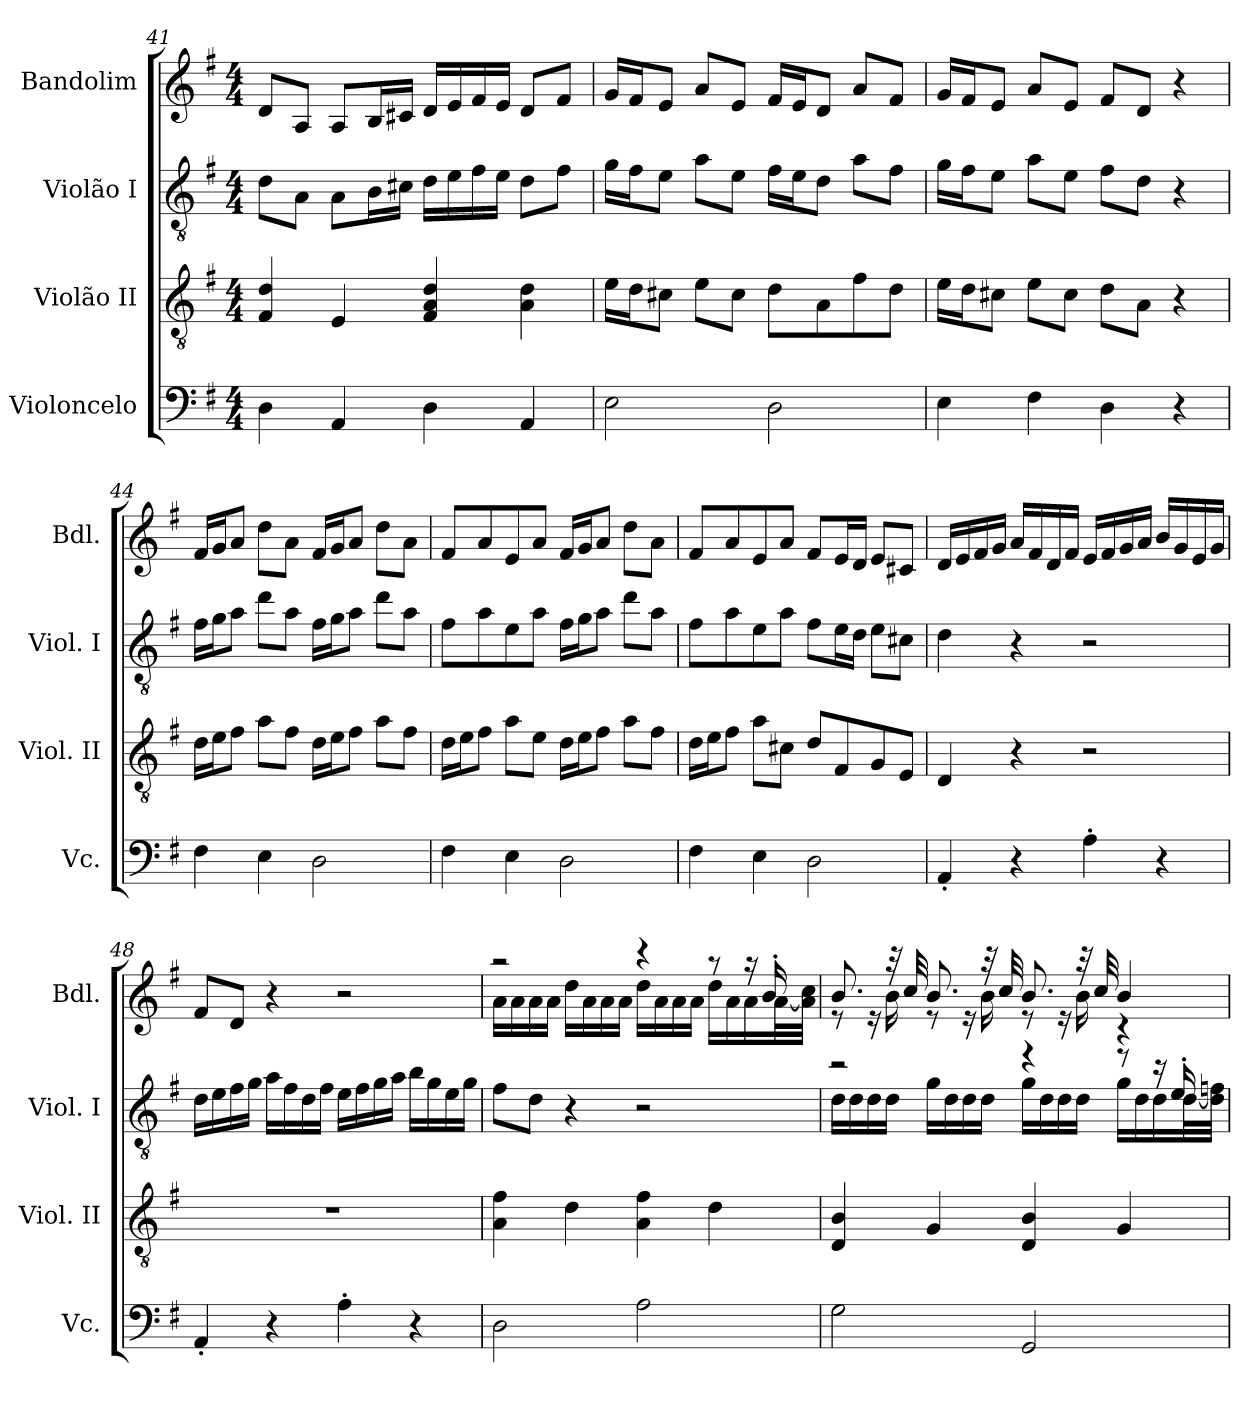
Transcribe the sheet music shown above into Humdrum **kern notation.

**kern	**kern	**kern	**kern
*part4	*part3	*part2	*part1
*staff4	*staff3	*staff2	*staff1
*I"Violoncelo	*I"Violão II	*I"Violão I	*I"Bandolim
*I'Vc.	*I'Viol. II	*I'Viol. I	*I'Bdl.
!!LO:LB:g=z
*clefF4	*clefGv2	*clefGv2	*clefG2
*k[f#]	*k[f#]	*k[f#]	*k[f#]
*M4/4	*M4/4	*M4/4	*M4/4
=41	=41	=41	=41
4D\	4F#/ 4d/	8d\L	8d/L
.	.	8A\J	8A/J
4AA/	4E/	8A\L	8A/L
.	.	16B\L	16B/L
.	.	16c#X\JJ	16c#X/JJ
4D\	4F#/ 4A/ 4d/	16d\LL	16d/LL
.	.	16e\	16e/
.	.	16f#\	16f#/
.	.	16e\JJ	16e/JJ
4AA/	4A\ 4d\	8d\L	8d/L
.	.	8f#\J	8f#/J
=42	=42	=42	=42
2E\	16e\LL	16g\LL	16g/LL
.	16d\J	16f#\J	16f#/J
.	8c#X\J	8e\J	8e/J
.	8e\L	8a\L	8a/L
.	8c#\J	8e\J	8e/J
2D\	8d\L	16f#\LL	16f#/LL
.	.	16e\J	16e/J
.	8A\	8d\J	8d/J
.	8f#\	8a\L	8a/L
.	8d\J	8f#\J	8f#/J
=43	=43	=43	=43
4E\	16e\LL	16g\LL	16g/LL
.	16d\J	16f#\J	16f#/J
.	8c#X\J	8e\J	8e/J
4F#\	8e\L	8a\L	8a/L
.	8c#\J	8e\J	8e/J
4D\	8d\L	8f#\L	8f#/L
.	8A\J	8d\J	8d/J
4r	4r	4r	4r
=44	=44	=44	=44
4F#\	16d\LL	16f#\LL	16f#/LL
.	16e\J	16g\J	16g/J
.	8f#\J	8a\J	8a/J
4E\	8a\L	8dd\L	8dd\L
.	8f#\J	8a\J	8a\J
2D\	16d\LL	16f#\LL	16f#/LL
.	16e\J	16g\J	16g/J
.	8f#\J	8a\J	8a/J
.	8a\L	8dd\L	8dd\L
.	8f#\J	8a\J	8a\J
!!LO:LB:g=z
=45	=45	=45	=45
4F#\	16d\LL	8f#\L	8f#/L
.	16e\J	.	.
.	8f#\J	8a\	8a/
4E\	8a\L	8e\	8e/
.	8e\J	8a\J	8a/J
2D\	16d\LL	16f#\LL	16f#/LL
.	16e\J	16g\J	16g/J
.	8f#\J	8a\J	8a/J
.	8a\L	8dd\L	8dd\L
.	8f#\J	8a\J	8a\J
=46	=46	=46	=46
4F#\	16d\LL	8f#\L	8f#/L
.	16e\J	.	.
.	8f#\J	8a\	8a/
4E\	8a\L	8e\	8e/
.	8c#X\J	8a\J	8a/J
2D\	8d/L	8f#\L	8f#/L
.	8F#/	16e\L	16e/L
.	.	16d\JJ	16d/JJ
.	8G/	8e\L	8e/L
.	8E/J	8c#X\J	8c#X/J
=47	=47	=47	=47
4AA'/	4D/	4d\	16d/LL
.	.	.	16e/
.	.	.	16f#/
.	.	.	16g/JJ
4r	4r	4r	16a/LL
.	.	.	16f#/
.	.	.	16d/
.	.	.	16f#/JJ
4A'\	2r	2r	16e/LL
.	.	.	16f#/
.	.	.	16g/
.	.	.	16a/JJ
4r	.	.	16b/LL
.	.	.	16g/
.	.	.	16e/
.	.	.	16g/JJ
!!LO:PB:g=z
=48	=48	=48	=48
4AA'/	1r	16d\LL	8f#/L
.	.	16e\	.
.	.	16f#\	8d/J
.	.	16g\JJ	.
4r	.	16a\LL	4r
.	.	16f#\	.
.	.	16d\	.
.	.	16f#\JJ	.
4A'\	.	16e\LL	2r
.	.	16f#\	.
.	.	16g\	.
.	.	16a\JJ	.
4r	.	16b\LL	.
.	.	16g\	.
.	.	16e\	.
.	.	16g\JJ	.
=49	=49	=49	=49
*	*	*	*^
2D\	4A\ 4f#\	8f#\L	2r	16a\LL
.	.	.	.	16a\
.	.	8d\J	.	16a\
.	.	.	.	16a\JJ
.	4d\	4r	.	16dd\LL
.	.	.	.	16a\
.	.	.	.	16a\
.	.	.	.	16a\JJ
2A\	4A\ 4f#\	2r	4r	16dd\LL
.	.	.	.	16a\
.	.	.	.	16a\
.	.	.	.	16a\JJ
.	4d\	.	8r	16dd\LL
.	.	.	.	16a\
.	.	.	16r	16a\
.	.	.	16b'/	[32a\L
.	.	.	.	32a\] 32cc\JJJ
!!LO:LB:g=z	!!
=50	=50	=50	=50	=50
*	*	*^	*	*
2G\	4D/ 4B/	2r	16d\LL	8.b/	8r
.	.	.	16d\	.	.
.	.	.	16d\	.	16r
.	.	.	16d\JJ	32r	16b\
.	.	.	.	32cc/	.
.	4G/	.	16g\LL	8.b/	8r
.	.	.	16d\	.	.
.	.	.	16d\	.	16r
.	.	.	16d\JJ	32r	16b\
.	.	.	.	32cc/	.
2GG/	4D/ 4B/	4r	16g\LL	8.b/	8r
.	.	.	16d\	.	.
.	.	.	16d\	.	16r
.	.	.	16d\JJ	32r	16b\
.	.	.	.	32cc/	.
.	4G/	8r	16g\LL	4b/	4r
.	.	.	16d\	.	.
.	.	16r	16d\	.	.
.	.	16e'/	[32d\L	.	.
.	.	.	32d\] 32fn\JJJ	.	.
*	*	*v	*v	*	*
*	*	*	*v	*v
=	=	=	=
*-	*-	*-	*-
